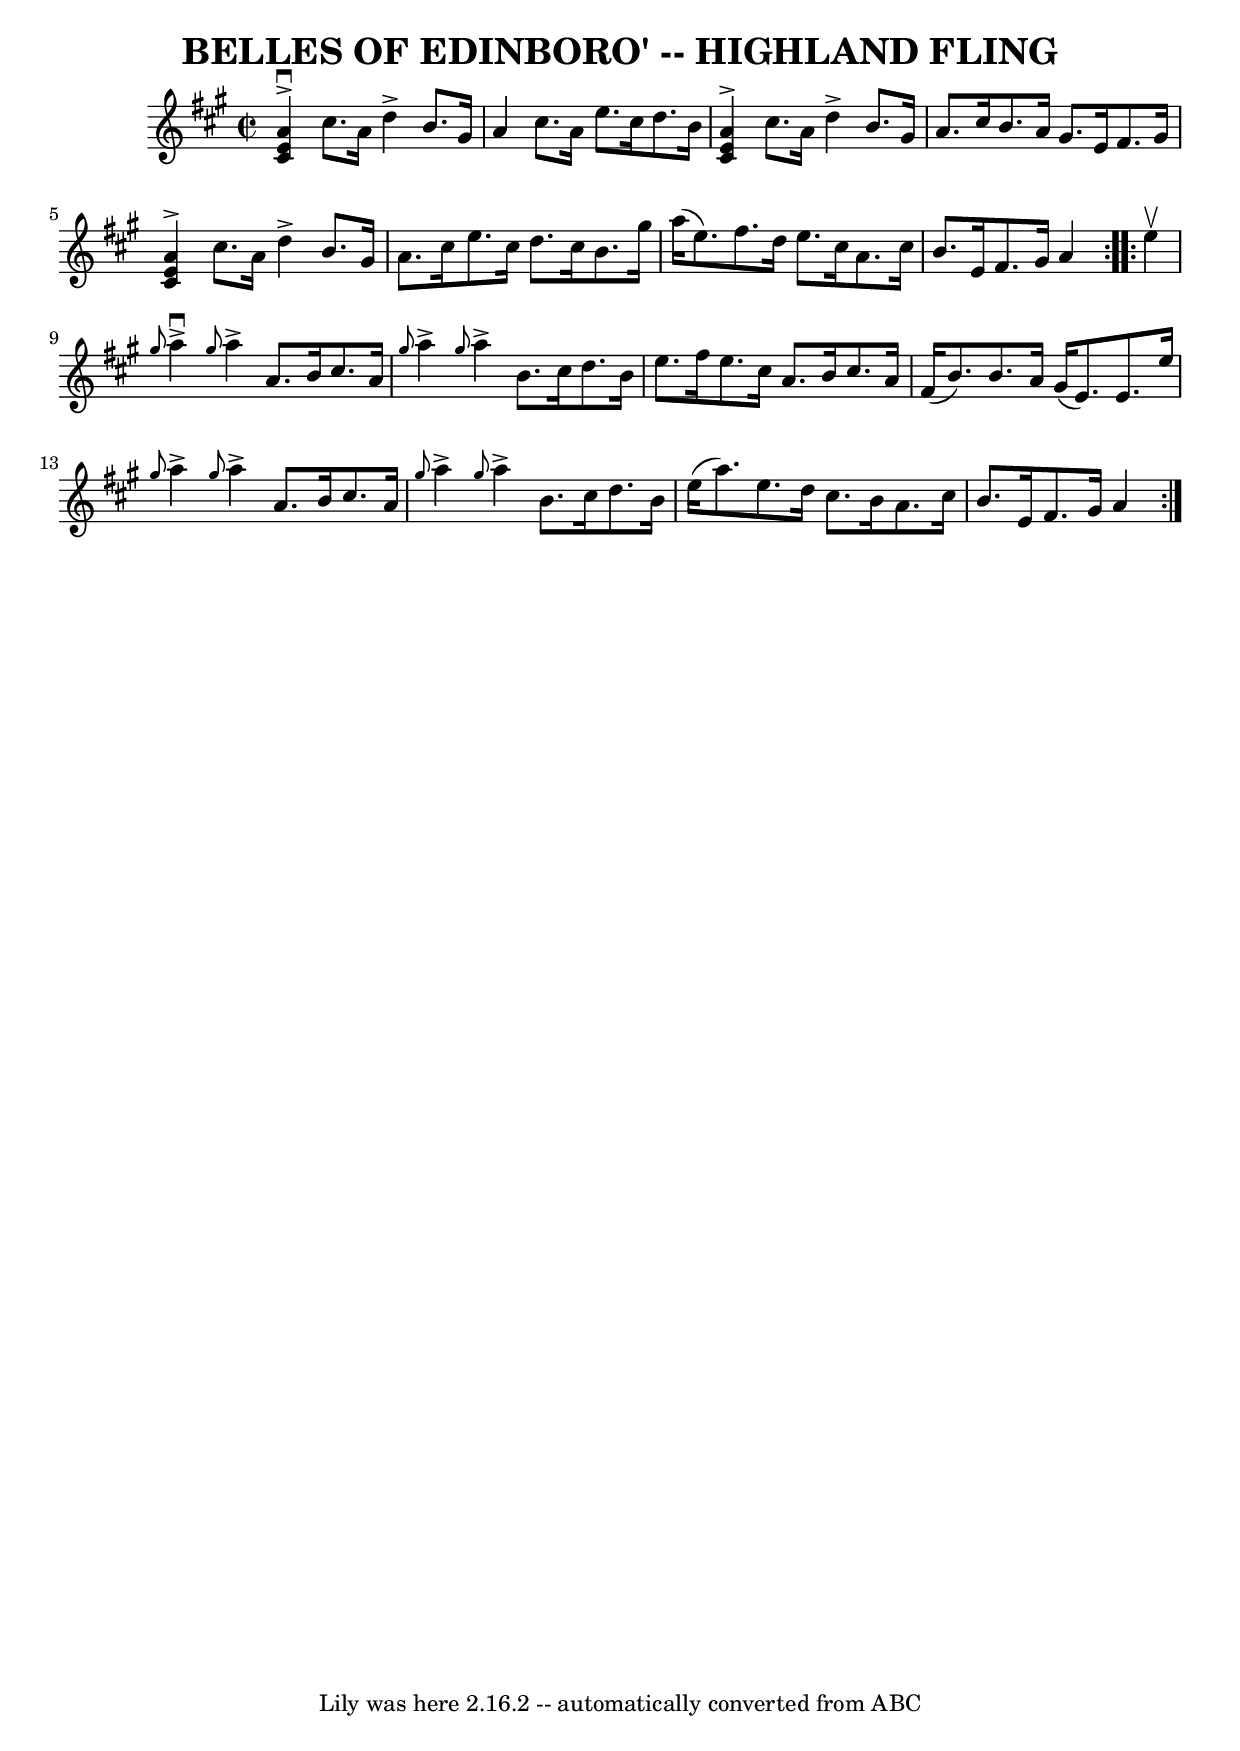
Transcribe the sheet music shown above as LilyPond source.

\version "2.16.2"
\include "Mammoth.ily"
\header {
  %% book = "Ryan's Mammoth Collection of Fiddle Tunes"
 composer = ""
 crossRefNumber = "1"
 footnotes = ""
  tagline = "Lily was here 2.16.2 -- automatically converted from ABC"
  title = "BELLES OF EDINBORO' -- HIGHLAND FLING"

}
voicedefault =  {



  \repeat volta 2 {

    \override Staff.TimeSignature #'style = #'C
    \time 2/2 
    \key a \major
				% %slurgracf 1 e'4^\upbow        |
    << a'4^\downbow^\accent e'4 cs'4   >> cs''8. a'16 d''4^\accent b'8. gs'16     |
 a'4 cs''8. a'16 e''8. cs''16 d''8. b'16     |
    << a'4^\accent e'4 cs'4   >> cs''8. a'16 d''4^\accent b'8. gs'16     |
 a'8. cs''16 b'8. a'16 gs'8. e'16 fs'8. gs'16     |  |
    << a'4^\accent e'4 cs'4   >> cs''8. a'16 d''4^\accent b'8. gs'16     |
 a'8. cs''16 e''8. cs''16 d''8. cs''16 b'8. gs''16     |
 a''16 (e''8.) fs''8. d''16 e''8. cs''16 a'8. cs''16    |
 b'8. 
 e'16 fs'8. gs'16 a'4    
  }     
  \repeat volta 2 { e''4^\upbow      |
    \grace { gs''8  
	   } a''4^\downbow^\accent \grace { gs''8  
 					  } a''4^\accent a'8. b'16 cs''8. a'16     |
    \grace {    
 gs''8  
    } a''4^\accent \grace { gs''8  
			  } a''4^\accent b'8. cs''16 d''8. b'16     |
 e''8. fs''16 e''8. cs''16 a'8. b'16 cs''8. a'16     |
 fs'16 (b'8.) b'8. a'16 gs'16 (e'8.) e'8. e''16    |  |
    \grace {   
 gs''8  
    } a''4^\accent \grace { gs''8  
			  } a''4^\accent a'8. b'16 cs''8. a'16     |
    \grace { gs''8  
	   } a''4^\accent \grace {   
	 gs''8   	   } a''4^\accent b'8. cs''16 d''8. b'16     |
 e''16 (a''8.) e''8. d''16 cs''8. b'16 a'8. cs''16      |
 b'8. e'16 fs'8. gs'16 a'4    
  }   

}

\score{
  <<

    \context Staff="default"
    {
      \voicedefault 
      
    }

  >>
  \layout {
    
  }
  \midi {
  }

}
